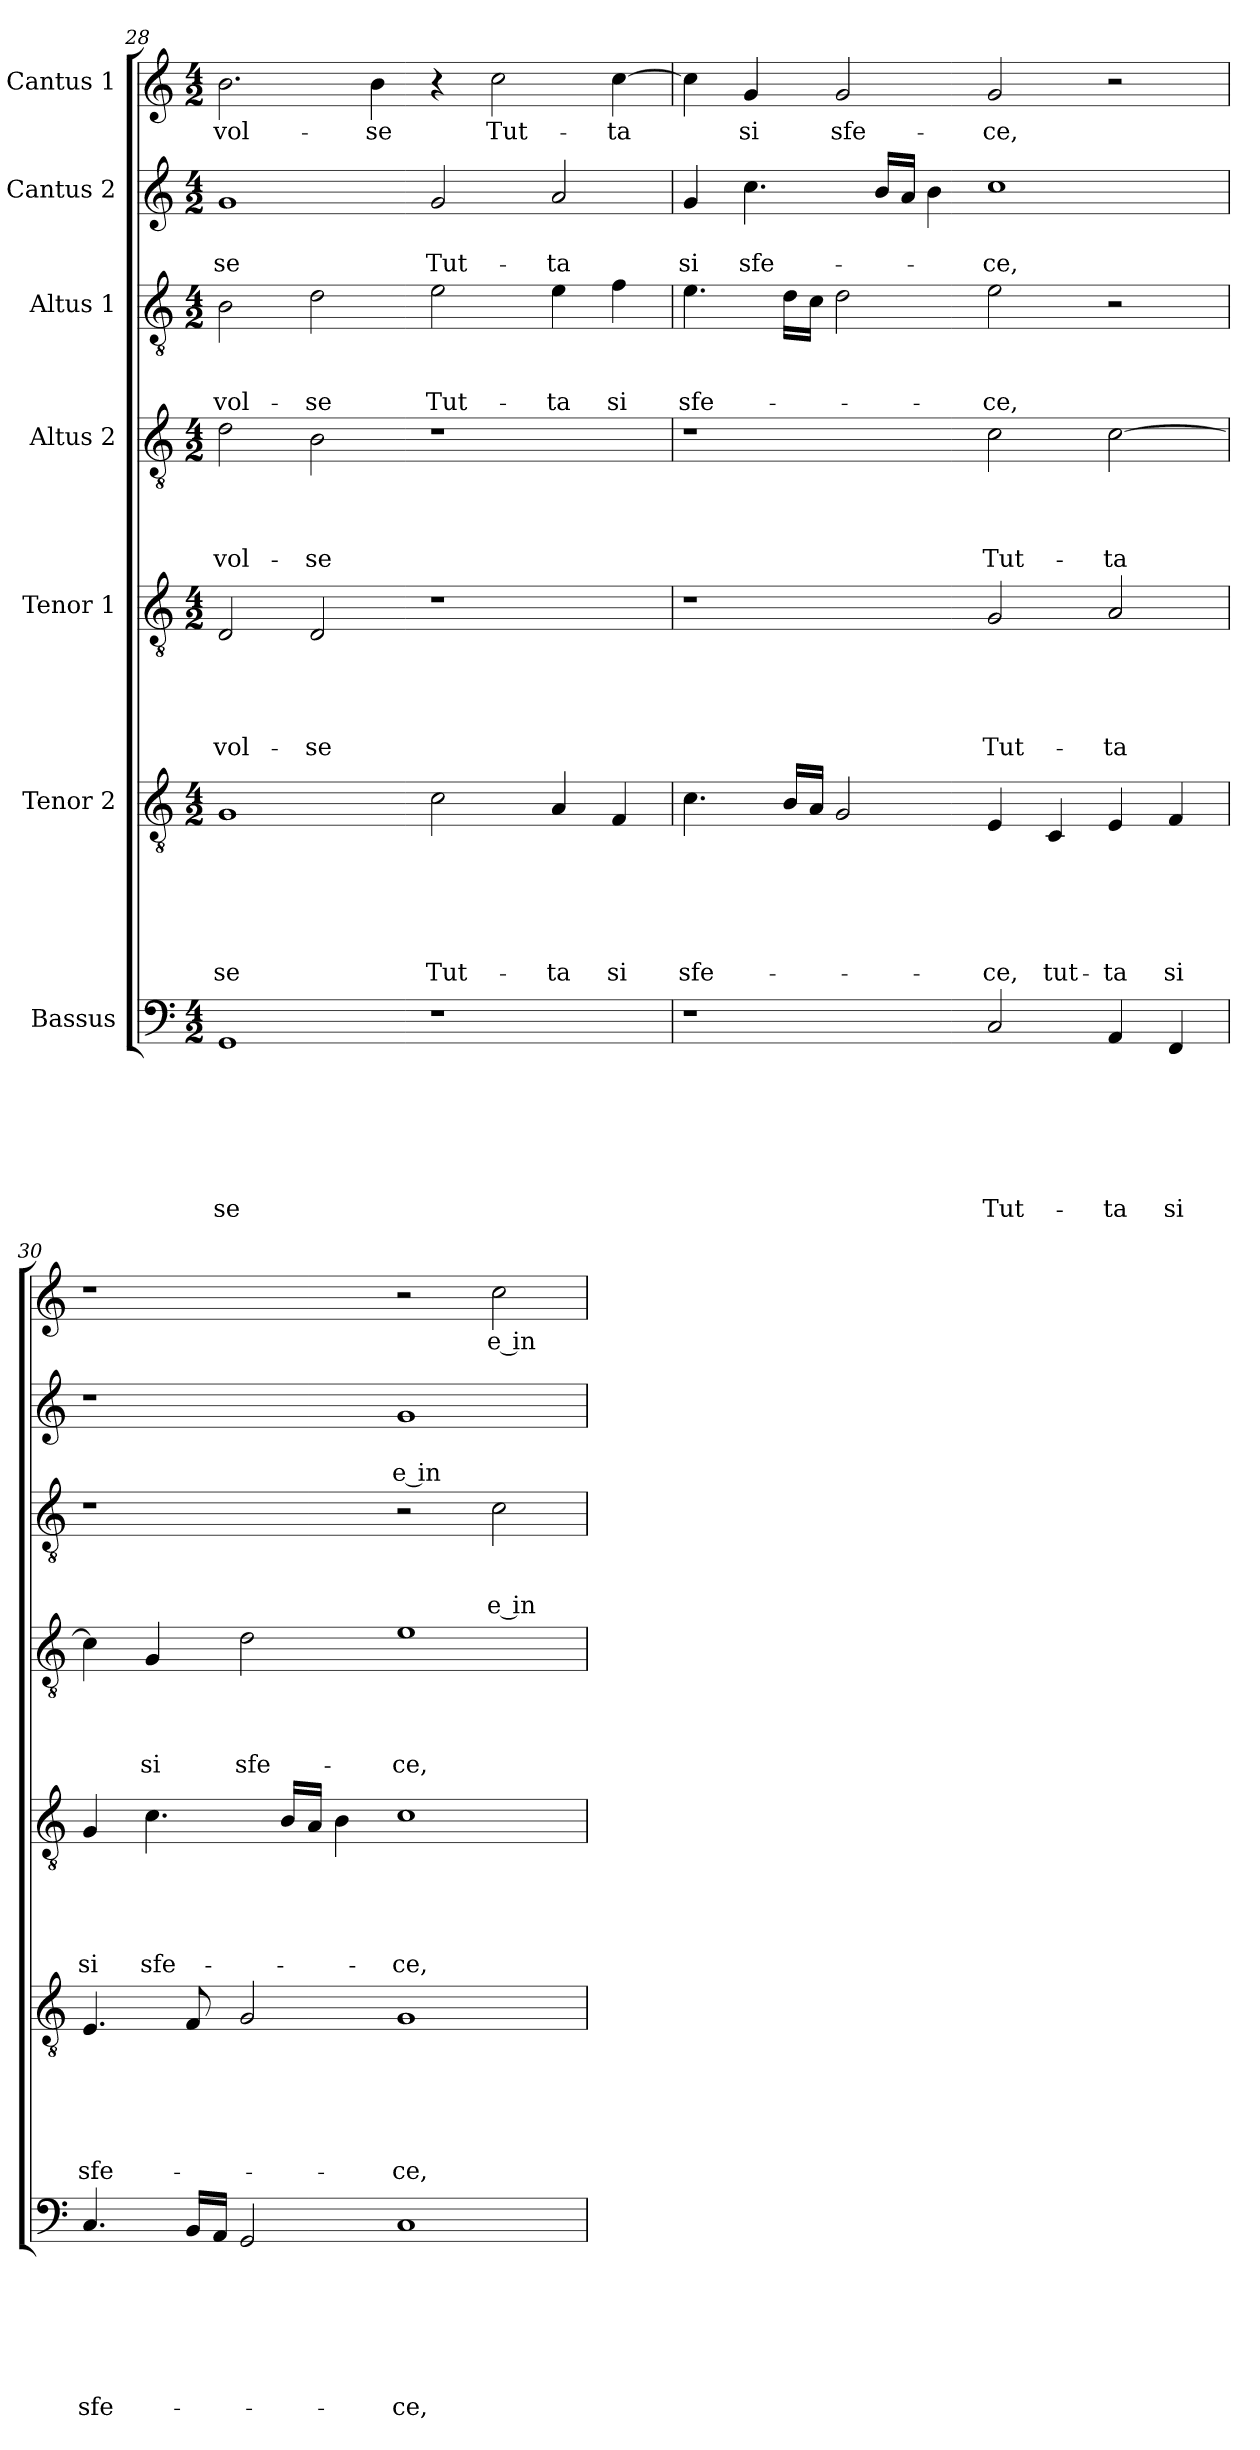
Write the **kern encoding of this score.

**kern	**text	**text	**text	**text	**text	**text	**text	**kern	**text	**text	**text	**text	**text	**text	**kern	**text	**text	**text	**text	**text	**kern	**text	**text	**text	**text	**kern	**text	**text	**text	**kern	**text	**text	**kern	**text
*part7	*part7	*part7	*part7	*part7	*part7	*part7	*part7	*part6	*part6	*part6	*part6	*part6	*part6	*part6	*part5	*part5	*part5	*part5	*part5	*part5	*part4	*part4	*part4	*part4	*part4	*part3	*part3	*part3	*part3	*part2	*part2	*part2	*part1	*part1
*staff7	*staff7	*staff7	*staff7	*staff7	*staff7	*staff7	*staff7	*staff6	*staff6	*staff6	*staff6	*staff6	*staff6	*staff6	*staff5	*staff5	*staff5	*staff5	*staff5	*staff5	*staff4	*staff4	*staff4	*staff4	*staff4	*staff3	*staff3	*staff3	*staff3	*staff2	*staff2	*staff2	*staff1	*staff1
*I"Bassus	*	*	*	*	*	*	*	*I"Tenor 2	*	*	*	*	*	*	*I"Tenor 1	*	*	*	*	*	*I"Altus 2	*	*	*	*	*I"Altus 1	*	*	*	*I"Cantus 2	*	*	*I"Cantus 1	*
*clefF4	*	*	*	*	*	*	*	*clefGv2	*	*	*	*	*	*	*clefGv2	*	*	*	*	*	*clefGv2	*	*	*	*	*clefGv2	*	*	*	*clefG2	*	*	*clefG2	*
*k[]	*	*	*	*	*	*	*	*k[]	*	*	*	*	*	*	*k[]	*	*	*	*	*	*k[]	*	*	*	*	*k[]	*	*	*	*k[]	*	*	*k[]	*
*a:	*	*	*	*	*	*	*	*a:	*	*	*	*	*	*	*a:	*	*	*	*	*	*a:	*	*	*	*	*a:	*	*	*	*a:	*	*	*a:	*
*M4/2	*	*	*	*	*	*	*	*M4/2	*	*	*	*	*	*	*M4/2	*	*	*	*	*	*M4/2	*	*	*	*	*M4/2	*	*	*	*M4/2	*	*	*M4/2	*
=28	=28	=28	=28	=28	=28	=28	=28	=28	=28	=28	=28	=28	=28	=28	=28	=28	=28	=28	=28	=28	=28	=28	=28	=28	=28	=28	=28	=28	=28	=28	=28	=28	=28	=28
!	!	!	!	!	!	!	!LO:LY:b	!	!	!	!	!	!	!LO:LY:b	!	!	!	!	!	!LO:LY:b	!	!	!	!	!LO:LY:b	!	!	!	!LO:LY:b	!	!	!LO:LY:b	!	!LO:LY:b
1GG	.	.	.	.	.	.	-se	1G	.	.	.	.	.	-se	2D/	.	.	.	.	-vol-	2d\	.	.	.	-vol-	2B\	.	.	-vol-	1g	.	-se	2.b\	-vol-
!	!	!	!	!	!	!	!	!	!	!	!	!	!	!	!	!	!	!	!	!LO:LY:b	!	!	!	!	!LO:LY:b	!	!	!	!LO:LY:b	!	!	!	!	!
.	.	.	.	.	.	.	.	.	.	.	.	.	.	.	2D/	.	.	.	.	-se	2B\	.	.	.	-se	2d\	.	.	-se	.	.	.	.	.
!	!	!	!	!	!	!	!	!	!	!	!	!	!	!	!	!	!	!	!	!	!	!	!	!	!	!	!	!	!	!	!	!	!	!LO:LY:b
.	.	.	.	.	.	.	.	.	.	.	.	.	.	.	.	.	.	.	.	.	.	.	.	.	.	.	.	.	.	.	.	.	4b\	-se
!	!	!	!	!	!	!	!	!	!	!	!	!	!	!LO:LY:b	!	!	!	!	!	!	!	!	!	!	!	!	!	!	!LO:LY:b	!	!	!LO:LY:b	!	!
1r	.	.	.	.	.	.	.	2c\	.	.	.	.	.	Tut-	1r	.	.	.	.	.	1r	.	.	.	.	2e\	.	.	Tut-	2g/	.	Tut-	4r	.
!	!	!	!	!	!	!	!	!	!	!	!	!	!	!	!	!	!	!	!	!	!	!	!	!	!	!	!	!	!	!	!	!	!	!LO:LY:b
.	.	.	.	.	.	.	.	.	.	.	.	.	.	.	.	.	.	.	.	.	.	.	.	.	.	.	.	.	.	.	.	.	2cc\	Tut-
!	!	!	!	!	!	!	!	!	!	!	!	!	!	!LO:LY:b	!	!	!	!	!	!	!	!	!	!	!	!	!	!	!LO:LY:b	!	!	!LO:LY:b	!	!
.	.	.	.	.	.	.	.	4A/	.	.	.	.	.	-ta	.	.	.	.	.	.	.	.	.	.	.	4e\	.	.	-ta	2a/	.	-ta	.	.
!	!	!	!	!	!	!	!	!	!	!	!	!	!	!LO:LY:b	!	!	!	!	!	!	!	!	!	!	!	!	!	!	!LO:LY:b	!	!	!	!	!LO:LY:b
.	.	.	.	.	.	.	.	4F/	.	.	.	.	.	si	.	.	.	.	.	.	.	.	.	.	.	4f\	.	.	si	.	.	.	[4cc\	-ta
!!LO:LB:g=z
=29	=29	=29	=29	=29	=29	=29	=29	=29	=29	=29	=29	=29	=29	=29	=29	=29	=29	=29	=29	=29	=29	=29	=29	=29	=29	=29	=29	=29	=29	=29	=29	=29	=29	=29
!	!	!	!	!	!	!	!	!	!	!	!	!	!	!LO:LY:b	!	!	!	!	!	!	!	!	!	!	!	!	!	!	!LO:LY:b	!	!	!LO:LY:b	!	!
1r	.	.	.	.	.	.	.	4.c\	.	.	.	.	.	sfe-	1r	.	.	.	.	.	1r	.	.	.	.	4.e\	.	.	sfe-	4g/	.	si	4cc\]	.
!	!	!	!	!	!	!	!	!	!	!	!	!	!	!	!	!	!	!	!	!	!	!	!	!	!	!	!	!	!	!	!	!LO:LY:b	!	!LO:LY:b
.	.	.	.	.	.	.	.	.	.	.	.	.	.	.	.	.	.	.	.	.	.	.	.	.	.	.	.	.	.	4.cc\	.	sfe-	4g/	si
.	.	.	.	.	.	.	.	16B/LL	.	.	.	.	.	.	.	.	.	.	.	.	.	.	.	.	.	16d\LL	.	.	.	.	.	.	.	.
.	.	.	.	.	.	.	.	16A/JJ	.	.	.	.	.	.	.	.	.	.	.	.	.	.	.	.	.	16c\JJ	.	.	.	.	.	.	.	.
!	!	!	!	!	!	!	!	!	!	!	!	!	!	!	!	!	!	!	!	!	!	!	!	!	!	!	!	!	!	!	!	!	!	!LO:LY:b
.	.	.	.	.	.	.	.	2G/	.	.	.	.	.	.	.	.	.	.	.	.	.	.	.	.	.	2d\	.	.	.	.	.	.	2g/	sfe-
.	.	.	.	.	.	.	.	.	.	.	.	.	.	.	.	.	.	.	.	.	.	.	.	.	.	.	.	.	.	16b/LL	.	.	.	.
.	.	.	.	.	.	.	.	.	.	.	.	.	.	.	.	.	.	.	.	.	.	.	.	.	.	.	.	.	.	16a/JJ	.	.	.	.
.	.	.	.	.	.	.	.	.	.	.	.	.	.	.	.	.	.	.	.	.	.	.	.	.	.	.	.	.	.	4b\	.	.	.	.
!	!	!	!	!	!	!	!LO:LY:b	!	!	!	!	!	!	!LO:LY:b	!	!	!	!	!	!LO:LY:b	!	!	!	!	!LO:LY:b	!	!	!	!LO:LY:b	!	!	!LO:LY:b	!	!LO:LY:b
2C/	.	.	.	.	.	.	Tut-	4E/	.	.	.	.	.	-ce,	2G/	.	.	.	.	Tut-	2c\	.	.	.	Tut-	2e\	.	.	-ce,	1cc	.	-ce,	2g/	-ce,
!	!	!	!	!	!	!	!	!	!	!	!	!	!	!LO:LY:b	!	!	!	!	!	!	!	!	!	!	!	!	!	!	!	!	!	!	!	!
.	.	.	.	.	.	.	.	4C/	.	.	.	.	.	tut-	.	.	.	.	.	.	.	.	.	.	.	.	.	.	.	.	.	.	.	.
!	!	!	!	!	!	!	!LO:LY:b	!	!	!	!	!	!	!LO:LY:b	!	!	!	!	!	!LO:LY:b	!	!	!	!	!LO:LY:b	!	!	!	!	!	!	!	!	!
4AA/	.	.	.	.	.	.	-ta	4E/	.	.	.	.	.	-ta	2A/	.	.	.	.	-ta	[2c\	.	.	.	-ta	2r	.	.	.	.	.	.	2r	.
!	!	!	!	!	!	!	!LO:LY:b	!	!	!	!	!	!	!LO:LY:b	!	!	!	!	!	!	!	!	!	!	!	!	!	!	!	!	!	!	!	!
4FF/	.	.	.	.	.	.	si	4F/	.	.	.	.	.	si	.	.	.	.	.	.	.	.	.	.	.	.	.	.	.	.	.	.	.	.
=30	=30	=30	=30	=30	=30	=30	=30	=30	=30	=30	=30	=30	=30	=30	=30	=30	=30	=30	=30	=30	=30	=30	=30	=30	=30	=30	=30	=30	=30	=30	=30	=30	=30	=30
!	!	!	!	!	!	!	!LO:LY:b	!	!	!	!	!	!	!LO:LY:b	!	!	!	!	!	!LO:LY:b	!	!	!	!	!	!	!	!	!	!	!	!	!	!
4.C/	.	.	.	.	.	.	sfe-	4.E/	.	.	.	.	.	sfe-	4G/	.	.	.	.	si	4c\]	.	.	.	.	1r	.	.	.	1r	.	.	1r	.
!	!	!	!	!	!	!	!	!	!	!	!	!	!	!	!	!	!	!	!	!LO:LY:b	!	!	!	!	!LO:LY:b	!	!	!	!	!	!	!	!	!
.	.	.	.	.	.	.	.	.	.	.	.	.	.	.	4.c\	.	.	.	.	sfe-	4G/	.	.	.	si	.	.	.	.	.	.	.	.	.
16BB/LL	.	.	.	.	.	.	.	8F/	.	.	.	.	.	.	.	.	.	.	.	.	.	.	.	.	.	.	.	.	.	.	.	.	.	.
16AA/JJ	.	.	.	.	.	.	.	.	.	.	.	.	.	.	.	.	.	.	.	.	.	.	.	.	.	.	.	.	.	.	.	.	.	.
!	!	!	!	!	!	!	!	!	!	!	!	!	!	!	!	!	!	!	!	!	!	!	!	!	!LO:LY:b	!	!	!	!	!	!	!	!	!
2GG/	.	.	.	.	.	.	.	2G/	.	.	.	.	.	.	.	.	.	.	.	.	2d\	.	.	.	sfe-	.	.	.	.	.	.	.	.	.
.	.	.	.	.	.	.	.	.	.	.	.	.	.	.	16B/LL	.	.	.	.	.	.	.	.	.	.	.	.	.	.	.	.	.	.	.
.	.	.	.	.	.	.	.	.	.	.	.	.	.	.	16A/JJ	.	.	.	.	.	.	.	.	.	.	.	.	.	.	.	.	.	.	.
.	.	.	.	.	.	.	.	.	.	.	.	.	.	.	4B\	.	.	.	.	.	.	.	.	.	.	.	.	.	.	.	.	.	.	.
!	!	!	!	!	!	!	!LO:LY:b	!	!	!	!	!	!	!LO:LY:b	!	!	!	!	!	!LO:LY:b	!	!	!	!	!LO:LY:b	!	!	!	!	!	!	!LO:LY:b	!	!
1C	.	.	.	.	.	.	-ce,	1G	.	.	.	.	.	-ce,	1c	.	.	.	.	-ce,	1e	.	.	.	-ce,	2r	.	.	.	1g	.	e in	2r	.
!	!	!	!	!	!	!	!	!	!	!	!	!	!	!	!	!	!	!	!	!	!	!	!	!	!	!	!	!	!LO:LY:b	!	!	!	!	!LO:LY:b
.	.	.	.	.	.	.	.	.	.	.	.	.	.	.	.	.	.	.	.	.	.	.	.	.	.	2c\	.	.	e in	.	.	.	2cc\	e in
=	=	=	=	=	=	=	=	=	=	=	=	=	=	=	=	=	=	=	=	=	=	=	=	=	=	=	=	=	=	=	=	=	=	=
*-	*-	*-	*-	*-	*-	*-	*-	*-	*-	*-	*-	*-	*-	*-	*-	*-	*-	*-	*-	*-	*-	*-	*-	*-	*-	*-	*-	*-	*-	*-	*-	*-	*-	*-
